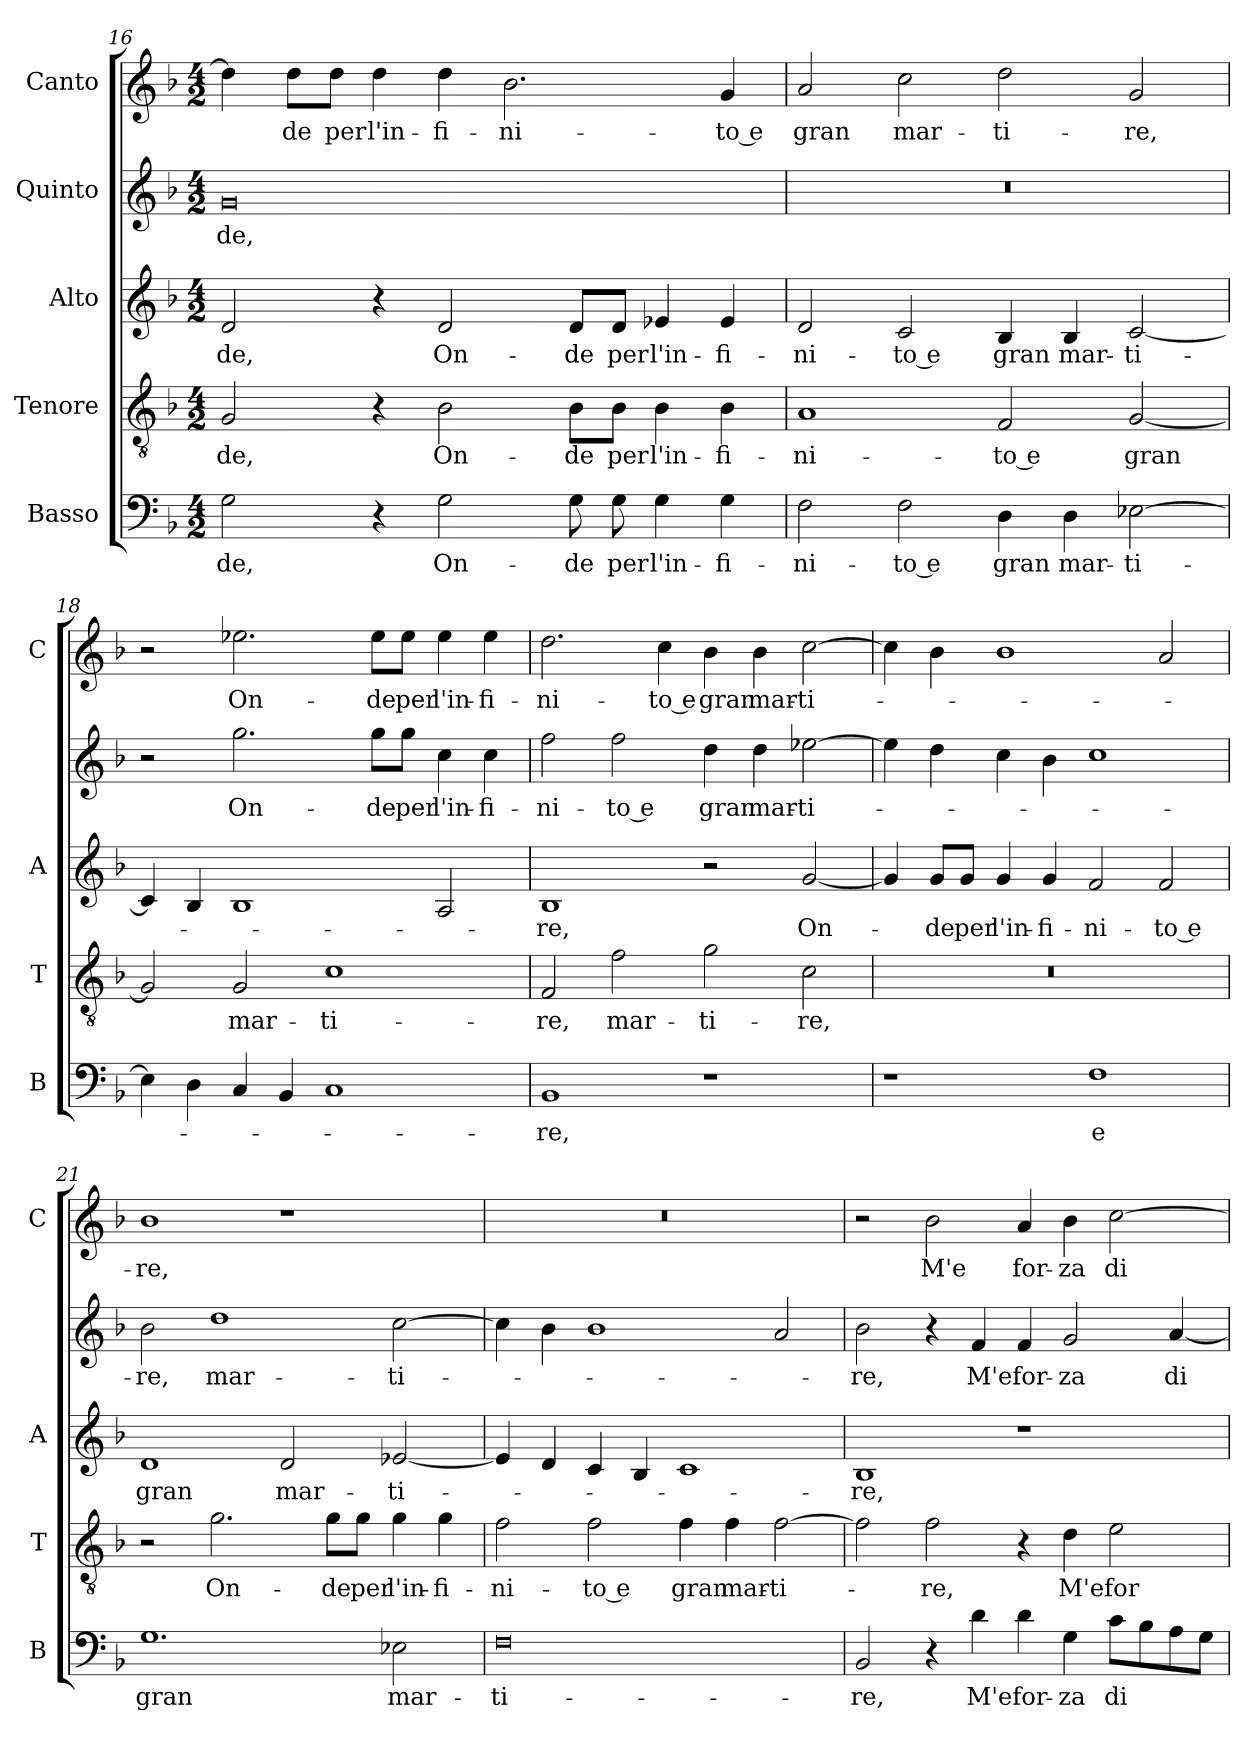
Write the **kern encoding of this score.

**kern	**text	**kern	**text	**kern	**text	**kern	**text	**kern	**text
*part5	*part5	*part4	*part4	*part3	*part3	*part2	*part2	*part1	*part1
*staff5	*staff5	*staff4	*staff4	*staff3	*staff3	*staff2	*staff2	*staff1	*staff1
*I"Basso	*	*I"Tenore	*	*I"Alto	*	*I"Quinto	*	*I"Canto	*
*I'B	*	*I'T	*	*I'A	*	*	*	*I'C	*
!!LO:LB:g=z
*clefF4	*	*clefGv2	*	*clefG2	*	*clefG2	*	*clefG2	*
*k[b-]	*	*k[b-]	*	*k[b-]	*	*k[b-]	*	*k[b-]	*
*F:	*	*F:	*	*F:	*	*F:	*	*F:	*
*M4/2	*	*M4/2	*	*M4/2	*	*M4/2	*	*M4/2	*
=16	=16	=16	=16	=16	=16	=16	=16	=16	=16
!	!LO:LY:b	!	!LO:LY:b	!	!LO:LY:b	!	!LO:LY:b	!	!
2G\	-de,	2G/	-de,	2d/	-de,	0g	-de,	4dd\]	.
!	!	!	!	!	!	!	!	!	!LO:LY:b
.	.	.	.	.	.	.	.	8dd\L	-de
!	!	!	!	!	!	!	!	!	!LO:LY:b
.	.	.	.	.	.	.	.	8dd\J	per
!	!	!	!	!	!	!	!	!	!LO:LY:b
4r	.	4r	.	4r	.	.	.	4dd\	l'in-
!	!LO:LY:b	!	!LO:LY:b	!	!LO:LY:b	!	!	!	!LO:LY:b
2G\	On-	2B-\	On-	2d/	On-	.	.	4dd\	-fi-
!	!	!	!	!	!	!	!	!	!LO:LY:b
.	.	.	.	.	.	.	.	2.b-\	-ni-
!	!LO:LY:b	!	!LO:LY:b	!	!LO:LY:b	!	!	!	!
8G\	-de	8B-\L	-de	8d/L	-de	.	.	.	.
!	!LO:LY:b	!	!LO:LY:b	!	!LO:LY:b	!	!	!	!
8G\	per	8B-\J	per	8d/J	per	.	.	.	.
!	!LO:LY:b	!	!LO:LY:b	!	!LO:LY:b	!	!	!	!
4G\	l'in-	4B-\	l'in-	4e-X/	l'in-	.	.	.	.
!	!LO:LY:b	!	!LO:LY:b	!	!LO:LY:b	!	!	!	!LO:LY:b
4G\	-fi-	4B-\	-fi-	4e-/	-fi-	.	.	4g/	-to e
=17	=17	=17	=17	=17	=17	=17	=17	=17	=17
!	!LO:LY:b	!	!LO:LY:b	!	!LO:LY:b	!	!	!	!LO:LY:b
2F\	-ni-	1A	-ni-	2d/	-ni-	0r	.	2a/	gran
!	!LO:LY:b	!	!	!	!LO:LY:b	!	!	!	!LO:LY:b
2F\	-to e	.	.	2c/	-to e	.	.	2cc\	mar-
!	!LO:LY:b	!	!LO:LY:b	!	!LO:LY:b	!	!	!	!LO:LY:b
4D\	gran	2F/	-to e	4B-/	gran	.	.	2dd\	-ti-
!	!LO:LY:b	!	!	!	!LO:LY:b	!	!	!	!
4D\	mar-	.	.	4B-/	mar-	.	.	.	.
!	!LO:LY:b	!	!LO:LY:b	!	!LO:LY:b	!	!	!	!LO:LY:b
[2E-X\	-ti-	[2G/	gran	[2c/	-ti-	.	.	2g/	-re,
=18	=18	=18	=18	=18	=18	=18	=18	=18	=18
4E-\]	.	2G/]	.	4c/]	.	2r	.	2r	.
4D\	.	.	.	4B-/	.	.	.	.	.
!	!	!	!LO:LY:b	!	!	!	!LO:LY:b	!	!LO:LY:b
4C/	.	2G/	mar-	1B-	.	2.gg\	On-	2.ee-X\	On-
4BB-/	.	.	.	.	.	.	.	.	.
!	!	!	!LO:LY:b	!	!	!	!	!	!
1C	.	1c	-ti-	.	.	.	.	.	.
!	!	!	!	!	!	!	!LO:LY:b	!	!LO:LY:b
.	.	.	.	.	.	8gg\L	-de	8ee-\L	-de
!	!	!	!	!	!	!	!LO:LY:b	!	!LO:LY:b
.	.	.	.	.	.	8gg\J	per	8ee-\J	per
!	!	!	!	!	!	!	!LO:LY:b	!	!LO:LY:b
.	.	.	.	2A/	.	4cc\	l'in-	4ee-\	l'in-
!	!	!	!	!	!	!	!LO:LY:b	!	!LO:LY:b
.	.	.	.	.	.	4cc\	-fi-	4ee-\	-fi-
=19	=19	=19	=19	=19	=19	=19	=19	=19	=19
!	!LO:LY:b	!	!LO:LY:b	!	!LO:LY:b	!	!LO:LY:b	!	!LO:LY:b
1BB-	-re,	2F/	-re,	1B-	-re,	2ff\	-ni-	2.dd\	-ni-
!	!	!	!LO:LY:b	!	!	!	!LO:LY:b	!	!
.	.	2f\	mar-	.	.	2ff\	-to e	.	.
!	!	!	!	!	!	!	!	!	!LO:LY:b
.	.	.	.	.	.	.	.	4cc\	-to e
!	!	!	!LO:LY:b	!	!	!	!LO:LY:b	!	!LO:LY:b
1r	.	2g\	-ti-	2r	.	4dd\	gran	4b-\	gran
!	!	!	!	!	!	!	!LO:LY:b	!	!LO:LY:b
.	.	.	.	.	.	4dd\	mar-	4b-\	mar-
!	!	!	!LO:LY:b	!	!LO:LY:b	!	!LO:LY:b	!	!LO:LY:b
.	.	2c\	-re,	[2g/	On-	[2ee-X\	-ti-	[2cc\	-ti-
!!LO:PB:g=z
=20	=20	=20	=20	=20	=20	=20	=20	=20	=20
1r	.	0r	.	4g/]	.	4ee-\]	.	4cc\]	.
!	!	!	!	!	!LO:LY:b	!	!	!	!
.	.	.	.	8g/L	-de	4dd\	.	4b-\	.
!	!	!	!	!	!LO:LY:b	!	!	!	!
.	.	.	.	8g/J	per	.	.	.	.
!	!	!	!	!	!LO:LY:b	!	!	!	!
.	.	.	.	4g/	l'in-	4cc\	.	1b-	.
!	!	!	!	!	!LO:LY:b	!	!	!	!
.	.	.	.	4g/	-fi-	4b-\	.	.	.
!	!LO:LY:b	!	!	!	!LO:LY:b	!	!	!	!
1F	e	.	.	2f/	-ni-	1cc	.	.	.
!	!	!	!	!	!LO:LY:b	!	!	!	!
.	.	.	.	2f/	-to e	.	.	2a/	.
=21	=21	=21	=21	=21	=21	=21	=21	=21	=21
!	!LO:LY:b	!	!	!	!LO:LY:b	!	!LO:LY:b	!	!LO:LY:b
1.G	gran	2r	.	1d	gran	2b-\	-re,	1b-	-re,
!	!	!	!LO:LY:b	!	!	!	!LO:LY:b	!	!
.	.	2.g\	On-	.	.	1dd	mar-	.	.
!	!	!	!	!	!LO:LY:b	!	!	!	!
.	.	.	.	2d/	mar-	.	.	1r	.
!	!	!	!LO:LY:b	!	!	!	!	!	!
.	.	8g\L	-de	.	.	.	.	.	.
!	!	!	!LO:LY:b	!	!	!	!	!	!
.	.	8g\J	per	.	.	.	.	.	.
!	!LO:LY:b	!	!LO:LY:b	!	!LO:LY:b	!	!LO:LY:b	!	!
2E-X\	mar-	4g\	l'in-	[2e-X/	-ti-	[2cc\	-ti-	.	.
!	!	!	!LO:LY:b	!	!	!	!	!	!
.	.	4g\	-fi-	.	.	.	.	.	.
=22	=22	=22	=22	=22	=22	=22	=22	=22	=22
!	!LO:LY:b	!	!LO:LY:b	!	!	!	!	!	!
0F	-ti-	2f\	-ni-	4e-/]	.	4cc\]	.	0r	.
.	.	.	.	4d/	.	4b-\	.	.	.
!	!	!	!LO:LY:b	!	!	!	!	!	!
.	.	2f\	-to e	4c/	.	1b-	.	.	.
.	.	.	.	4B-/	.	.	.	.	.
!	!	!	!LO:LY:b	!	!	!	!	!	!
.	.	4f\	gran	1c	.	.	.	.	.
!	!	!	!LO:LY:b	!	!	!	!	!	!
.	.	4f\	mar-	.	.	.	.	.	.
!	!	!	!LO:LY:b	!	!	!	!	!	!
.	.	[2f\	-ti-	.	.	2a/	.	.	.
=23	=23	=23	=23	=23	=23	=23	=23	=23	=23
!	!LO:LY:b	!	!	!	!LO:LY:b	!	!LO:LY:b	!	!
2BB-/	-re,	2f\]	.	1B-	-re,	2b-\	-re,	2r	.
!	!	!	!LO:LY:b	!	!	!	!	!	!LO:LY:b
4r	.	2f\	-re,	.	.	4r	.	2b-\	M'e
!	!LO:LY:b	!	!	!	!	!	!LO:LY:b	!	!
4d\	M'e	.	.	.	.	4f/	M'e	.	.
!	!LO:LY:b	!	!	!	!	!	!LO:LY:b	!	!LO:LY:b
4d\	for-	4r	.	1r	.	4f/	for-	4a/	for-
!	!LO:LY:b	!	!LO:LY:b	!	!	!	!LO:LY:b	!	!LO:LY:b
4G\	-za	4d\	M'e	.	.	2g/	-za	4b-\	-za
!	!LO:LY:b	!	!LO:LY:b	!	!	!	!	!	!LO:LY:b
8c\L	di	2e\	for-	.	.	.	.	[2cc\	di
8B-\	.	.	.	.	.	.	.	.	.
!	!	!	!	!	!	!	!LO:LY:b	!	!
8A\	.	.	.	.	.	[4a/	di	.	.
8G\J	.	.	.	.	.	.	.	.	.
=	=	=	=	=	=	=	=	=	=
*-	*-	*-	*-	*-	*-	*-	*-	*-	*-
